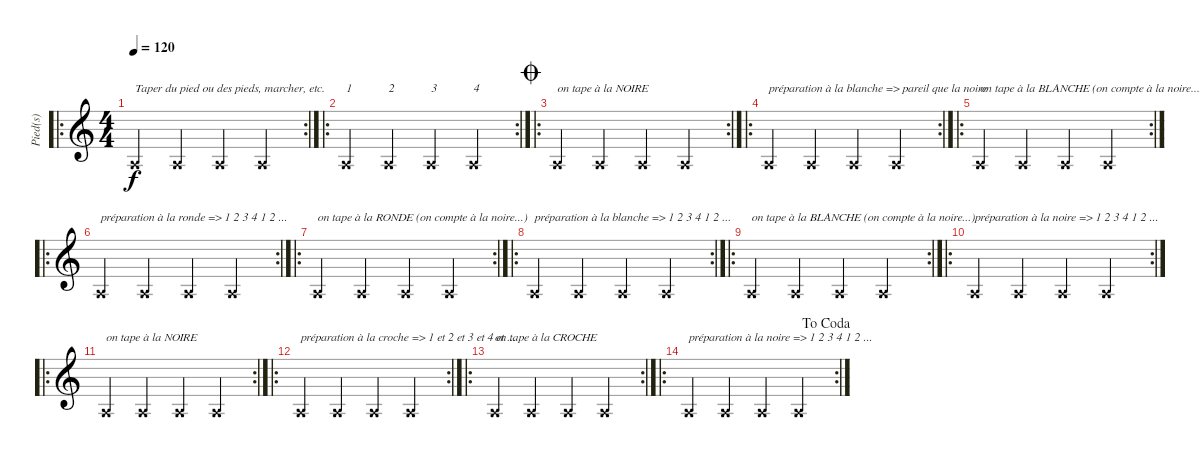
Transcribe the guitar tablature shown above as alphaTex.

\track ("Pied(s)" "Pied(s)") {instrument acousticguitarsteel}
\staff {score}
\tuning (E4 B3 G3 D3 A2 E2) {hide}
\ro
\rc 2
\ts (4 4)
\tempo 120
\clef g2
\ks c
0.5{x}.4{txt "Taper du pied ou des pieds, marcher, etc." dy f instrument acousticguitarsteel} 0.5{x}.4 0.5{x}.4 0.5{x}.4 |
\ro
\rc 2
0.5{x}.4{txt "1"} 0.5{x}.4{txt "2"} 0.5{x}.4{txt "3"} 0.5{x}.4{txt "4"} |
\ro
\rc 2
\jump coda
0.5{x}.4{txt "on tape à la NOIRE"} 0.5{x}.4 0.5{x}.4 0.5{x}.4 |
\ro
\rc 2
0.5{x}.4{txt "préparation à la blanche => pareil que la noire"} 0.5{x}.4 0.5{x}.4 0.5{x}.4 |
\ro
\rc 2
0.5{x}.4{txt "on tape à la BLANCHE (on compte à la noire...)"} 0.5{x}.4 0.5{x}.4 0.5{x}.4 |
\ro
\rc 2
0.5{x}.4{txt "préparation à la ronde => 1 2 3 4 1 2 ..."} 0.5{x}.4 0.5{x}.4 0.5{x}.4 |
\ro
\rc 2
0.5{x}.4{txt "on tape à la RONDE (on compte à la noire...)"} 0.5{x}.4 0.5{x}.4 0.5{x}.4 |
\ro
\rc 2
0.5{x}.4{txt "préparation à la blanche => 1 2 3 4 1 2 ..."} 0.5{x}.4 0.5{x}.4 0.5{x}.4 |
\ro
\rc 2
0.5{x}.4{txt "on tape à la BLANCHE (on compte à la noire...)"} 0.5{x}.4 0.5{x}.4 0.5{x}.4 |
\ro
\rc 2
0.5{x}.4{txt "préparation à la noire => 1 2 3 4 1 2 ..."} 0.5{x}.4 0.5{x}.4 0.5{x}.4 |
\ro
\rc 2
0.5{x}.4{txt "on tape à la NOIRE"} 0.5{x}.4 0.5{x}.4 0.5{x}.4 |
\ro
\rc 2
0.5{x}.4{txt "préparation à la croche => 1 et 2 et 3 et 4 et ..."} 0.5{x}.4 0.5{x}.4 0.5{x}.4 |
\ro
\rc 2
0.5{x}.4{txt "on tape à la CROCHE"} 0.5{x}.4 0.5{x}.4 0.5{x}.4 |
\ro
\rc 2
\jump dacoda
0.5{x}.4{txt "préparation à la noire => 1 2 3 4 1 2 ..."} 0.5{x}.4 0.5{x}.4 0.5{x}.4
